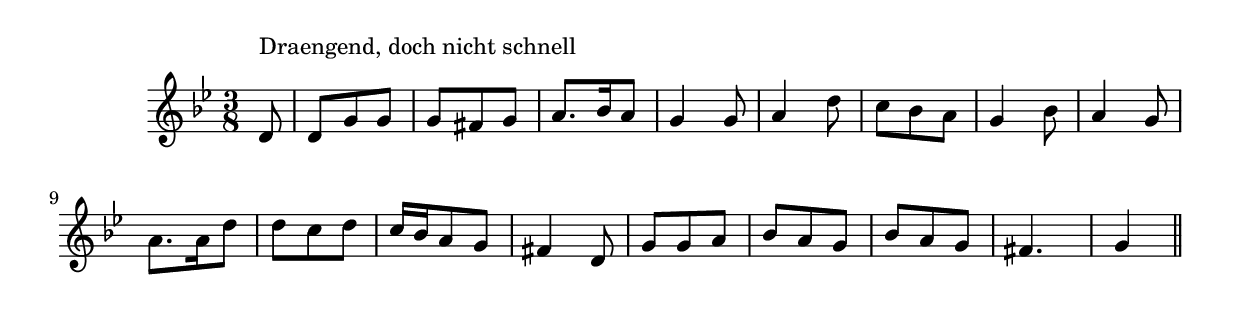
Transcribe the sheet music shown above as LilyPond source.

\version "2.14.0"
%{\header {
  title = "Guten Abend"
  composer = "anonymous"
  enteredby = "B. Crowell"
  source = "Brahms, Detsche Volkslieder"
}%}
\score{{\key g \minor
\time 3/8
%{\tempo 8=210
%}\relative c' {
  \partial 8
  d8^\markup{\column { "Draengend, doch nicht schnell" " " }} |
  d8 g g | g fis g | a8. bes16 a8 | g4 g8 |
  a4 d8 | c8 bes a | g4 bes8 | a4 g8 |
  a8. a16 d8 | d8 c d |c16 bes a8 g | fis4 d8 |
  g8 g a | bes a g | bes a g | fis4. | g4 
  \bar "||"
}

}}